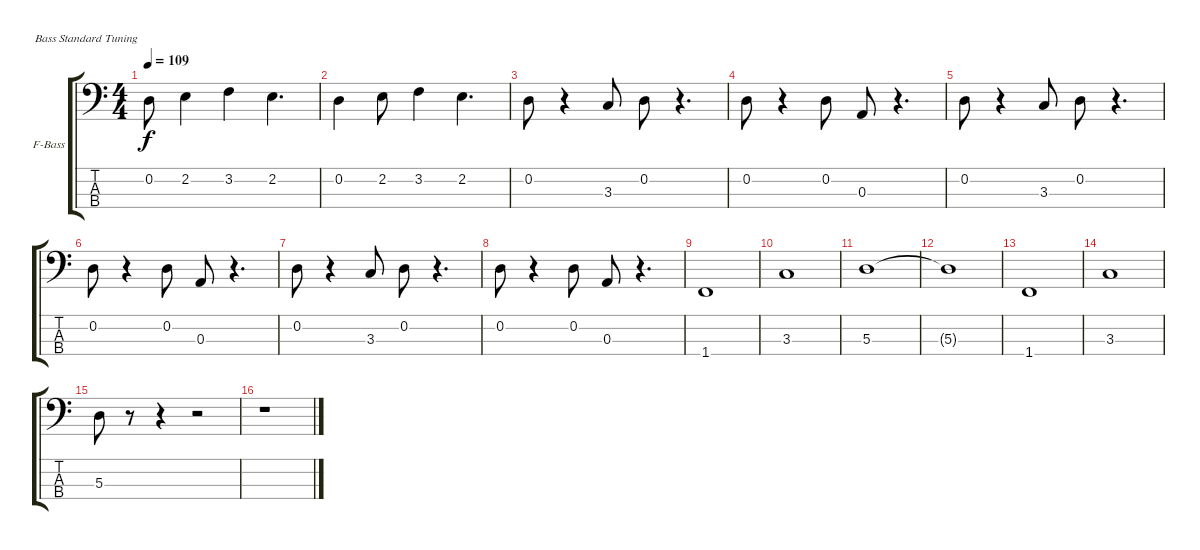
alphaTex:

\bracketExtendMode groupsimilarinstruments
\firstSystemTrackNameOrientation horizontal
\otherSystemsTrackNameOrientation horizontal
\track ("Bass" "F-Bass") {instrument fretlessbass}
\staff {score tabs}
\tuning (G2 D2 A1 E1)
\ts (4 4)
\tempo 109
\clef f4
\ks c
0.2.8{dy f} 2.2.4 3.2.4 2.2.4{d} |
0.2.4 2.2.8 3.2.4 2.2.4{d} |
0.2.8 r.4 3.3.8 0.2.8 r.4{d} |
0.2.8 r.4 0.2.8 0.3.8 r.4{d} |
0.2.8 r.4 3.3.8 0.2.8 r.4{d} |
0.2.8 r.4 0.2.8 0.3.8 r.4{d} |
0.2.8 r.4 3.3.8 0.2.8 r.4{d} |
0.2.8 r.4 0.2.8 0.3.8 r.4{d} |
1.4.1 |
3.3.1 |
5.3.1 |
5.3{t}.1 |
1.4.1 |
3.3.1 |
5.3.8 r.8 r.4 r.2 |
r.1
